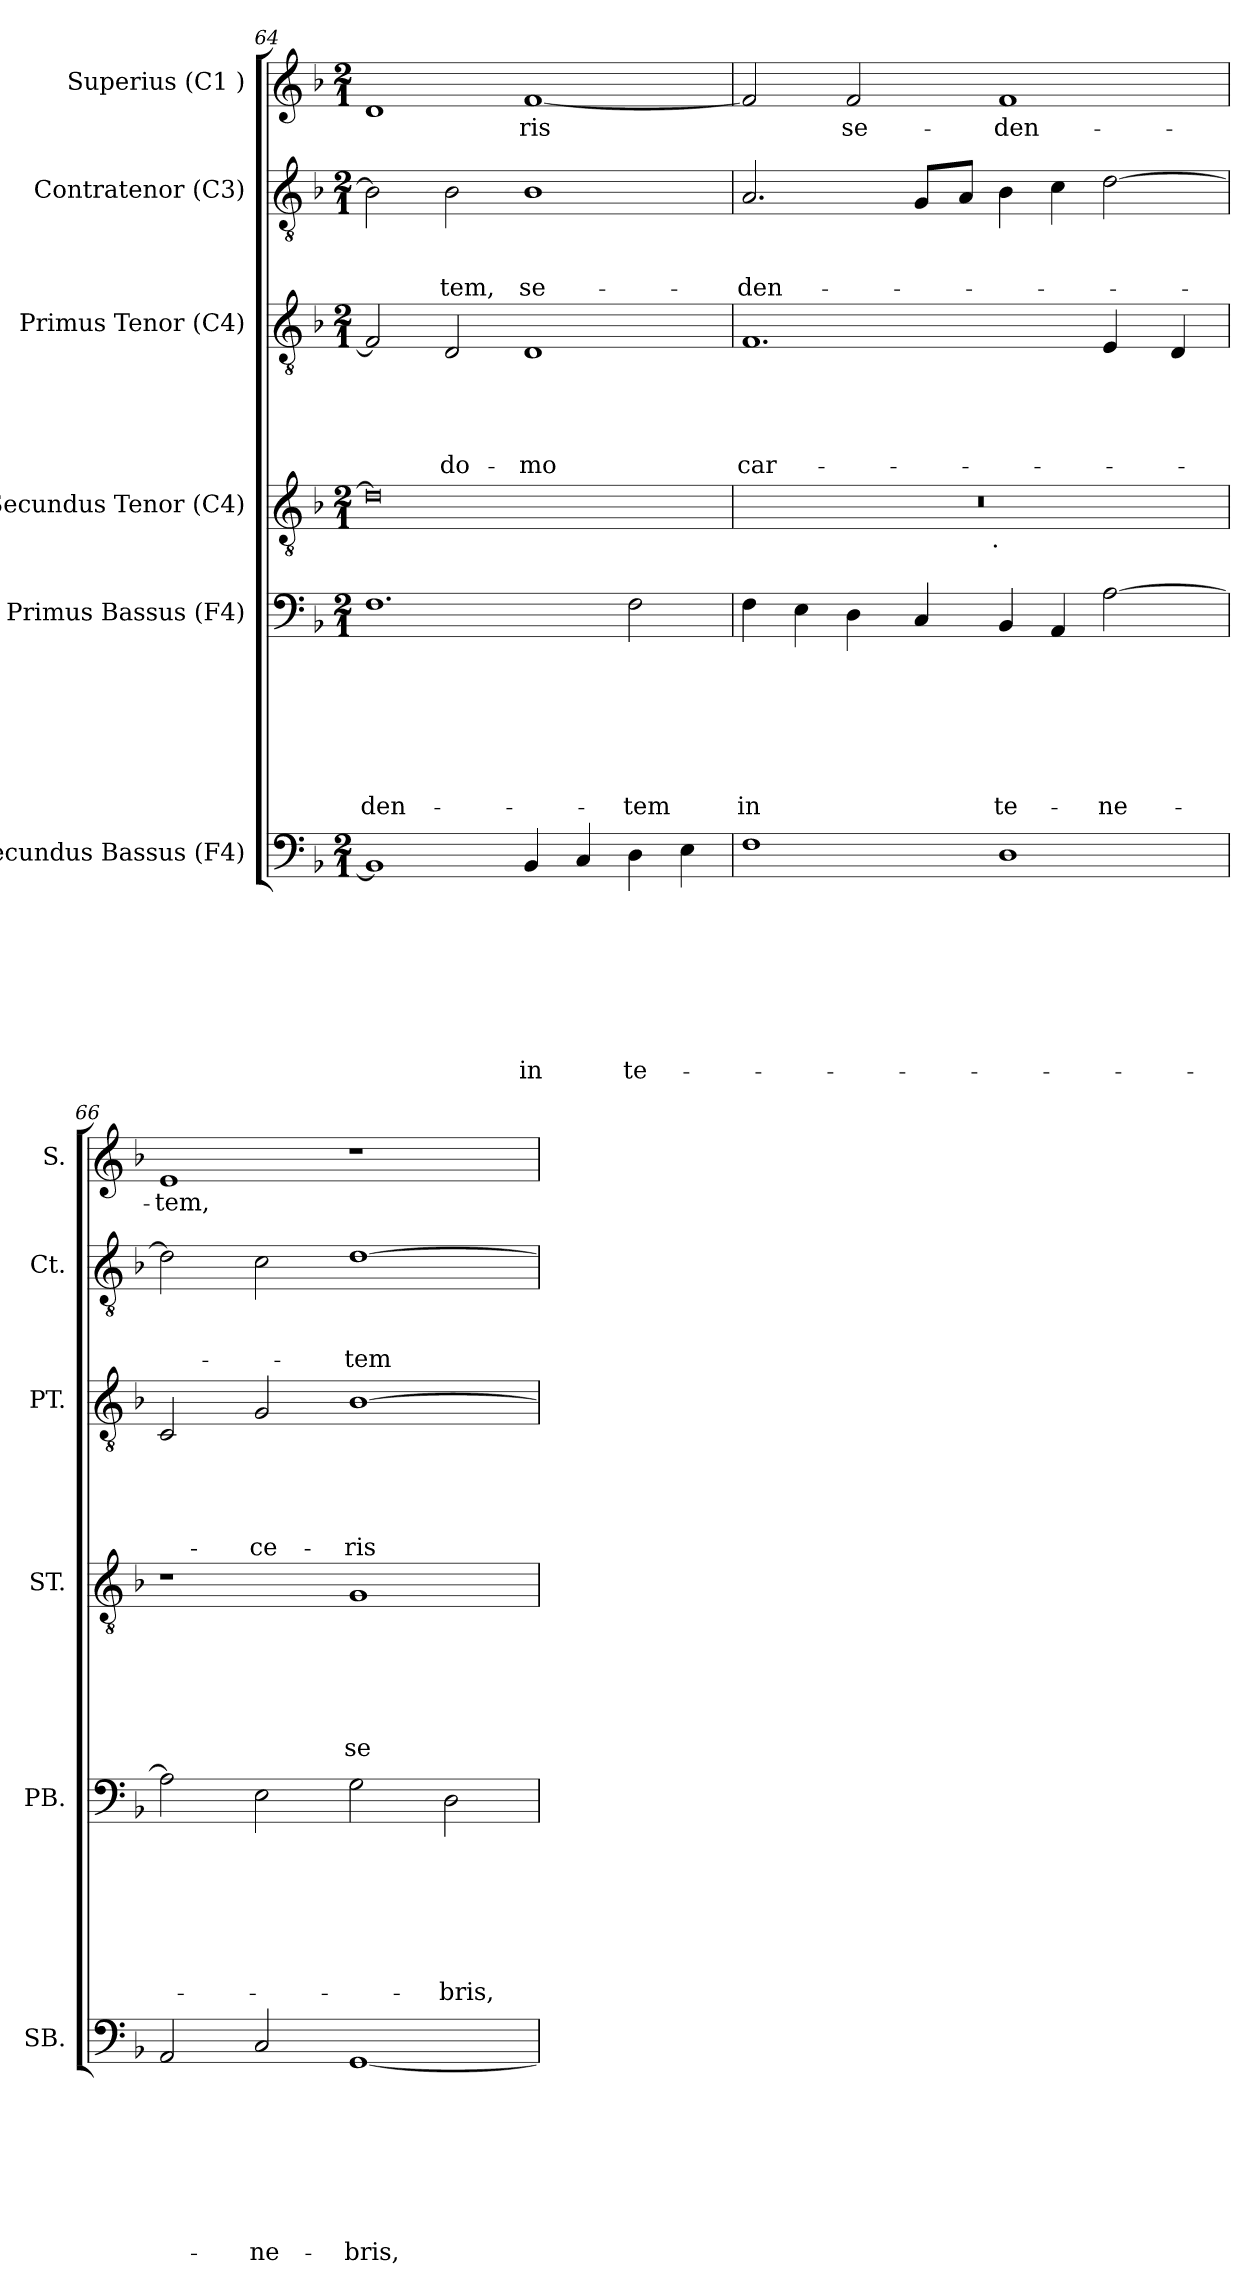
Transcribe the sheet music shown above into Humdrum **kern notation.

**kern	**text	**text	**text	**text	**text	**text	**text	**text	**kern	**text	**text	**text	**text	**text	**text	**text	**kern	**text	**text	**text	**text	**text	**text	**kern	**text	**text	**text	**text	**text	**kern	**text	**text	**text	**kern	**text
*part6	*part6	*part6	*part6	*part6	*part6	*part6	*part6	*part6	*part5	*part5	*part5	*part5	*part5	*part5	*part5	*part5	*part4	*part4	*part4	*part4	*part4	*part4	*part4	*part3	*part3	*part3	*part3	*part3	*part3	*part2	*part2	*part2	*part2	*part1	*part1
*staff6	*staff6	*staff6	*staff6	*staff6	*staff6	*staff6	*staff6	*staff6	*staff5	*staff5	*staff5	*staff5	*staff5	*staff5	*staff5	*staff5	*staff4	*staff4	*staff4	*staff4	*staff4	*staff4	*staff4	*staff3	*staff3	*staff3	*staff3	*staff3	*staff3	*staff2	*staff2	*staff2	*staff2	*staff1	*staff1
*I"Secundus Bassus (F4)	*	*	*	*	*	*	*	*	*I"Primus Bassus (F4)	*	*	*	*	*	*	*	*I"Secundus Tenor (C4)	*	*	*	*	*	*	*I"Primus Tenor (C4)	*	*	*	*	*	*I"Contratenor (C3)	*	*	*	*I"Superius (C1 )	*
*I'SB.	*	*	*	*	*	*	*	*	*I'PB.	*	*	*	*	*	*	*	*I'ST.	*	*	*	*	*	*	*I'PT.	*	*	*	*	*	*I'Ct.	*	*	*	*I'S.	*
*clefF4	*	*	*	*	*	*	*	*	*clefF4	*	*	*	*	*	*	*	*clefGv2	*	*	*	*	*	*	*clefGv2	*	*	*	*	*	*clefGv2	*	*	*	*clefG2	*
*k[b-]	*	*	*	*	*	*	*	*	*k[b-]	*	*	*	*	*	*	*	*k[b-]	*	*	*	*	*	*	*k[b-]	*	*	*	*	*	*k[b-]	*	*	*	*k[b-]	*
*F:	*	*	*	*	*	*	*	*	*F:	*	*	*	*	*	*	*	*F:	*	*	*	*	*	*	*F:	*	*	*	*	*	*F:	*	*	*	*F:	*
*M2/1	*	*	*	*	*	*	*	*	*M2/1	*	*	*	*	*	*	*	*M2/1	*	*	*	*	*	*	*M2/1	*	*	*	*	*	*M2/1	*	*	*	*M2/1	*
=64	=64	=64	=64	=64	=64	=64	=64	=64	=64	=64	=64	=64	=64	=64	=64	=64	=64	=64	=64	=64	=64	=64	=64	=64	=64	=64	=64	=64	=64	=64	=64	=64	=64	=64	=64
!	!	!	!	!	!	!	!	!	!	!	!	!	!	!	!	!LO:LY:b	!	!	!	!	!	!	!	!	!	!	!	!	!	!	!	!	!	!	!
1BB-]	.	.	.	.	.	.	.	.	1.F	.	.	.	.	.	.	-den-	0d]	.	.	.	.	.	.	2F/]	.	.	.	.	.	2B-\]	.	.	.	1d	.
!	!	!	!	!	!	!	!	!	!	!	!	!	!	!	!	!	!	!	!	!	!	!	!	!	!	!	!	!	!LO:LY:b	!	!	!	!LO:LY:b	!	!
.	.	.	.	.	.	.	.	.	.	.	.	.	.	.	.	.	.	.	.	.	.	.	.	2D/	.	.	.	.	do-	2B-\	.	.	-tem,	.	.
!	!	!	!	!	!	!	!	!LO:LY:b	!	!	!	!	!	!	!	!	!	!	!	!	!	!	!	!	!	!	!	!	!LO:LY:b	!	!	!	!LO:LY:b	!	!LO:LY:b
4BB-/	.	.	.	.	.	.	.	in	.	.	.	.	.	.	.	.	.	.	.	.	.	.	.	1D	.	.	.	.	-mo	1B-	.	.	se-	[<1f	-ris
4C/	.	.	.	.	.	.	.	.	.	.	.	.	.	.	.	.	.	.	.	.	.	.	.	.	.	.	.	.	.	.	.	.	.	.	.
!	!	!	!	!	!	!	!	!LO:LY:b	!	!	!	!	!	!	!	!LO:LY:b	!	!	!	!	!	!	!	!	!	!	!	!	!	!	!	!	!	!	!
4D\	.	.	.	.	.	.	.	te-	2F\	.	.	.	.	.	.	-tem	.	.	.	.	.	.	.	.	.	.	.	.	.	.	.	.	.	.	.
4E\	.	.	.	.	.	.	.	.	.	.	.	.	.	.	.	.	.	.	.	.	.	.	.	.	.	.	.	.	.	.	.	.	.	.	.
=65	=65	=65	=65	=65	=65	=65	=65	=65	=65	=65	=65	=65	=65	=65	=65	=65	=65	=65	=65	=65	=65	=65	=65	=65	=65	=65	=65	=65	=65	=65	=65	=65	=65	=65	=65
!	!	!	!	!	!	!	!	!	!	!	!	!	!	!	!	!LO:LY:b	!	!	!	!	!	!	!	!	!	!	!	!	!LO:LY:b	!	!	!	!LO:LY:b	!	!
*	*	*	*	*	*	*	*	*	*	*	*	*	*	*	*	*	*^	*	*	*	*	*	*	*	*	*	*	*	*	*	*	*	*	*	*
1F	.	.	.	.	.	.	.	.	4F\	.	.	.	.	.	.	in	0r	3%2ryy	.	.	.	.	.	.	1.F	.	.	.	.	car-	2.A/	.	.	-den-	2f/]	.
.	.	.	.	.	.	.	.	.	4E\	.	.	.	.	.	.	.	.	.	.	.	.	.	.	.	.	.	.	.	.	.	.	.	.	.	.	.
!	!	!	!	!	!	!	!	!	!	!	!	!	!	!	!	!	!	!	!	!	!	!	!	!	!	!	!	!	!	!	!	!	!	!	!	!LO:LY:b
.	.	.	.	.	.	.	.	.	4D\	.	.	.	.	.	.	.	.	.	.	.	.	.	.	.	.	.	.	.	.	.	.	.	.	.	2f/	se-
.	.	.	.	.	.	.	.	.	.	.	.	.	.	.	.	.	.	6ryy	.	.	.	.	.	.	.	.	.	.	.	.	.	.	.	.	.	.
.	.	.	.	.	.	.	.	.	4C/	.	.	.	.	.	.	.	.	.	.	.	.	.	.	.	.	.	.	.	.	.	8G/L	.	.	.	.	.
.	.	.	.	.	.	.	.	.	.	.	.	.	.	.	.	.	.	12...ryy	.	.	.	.	.	.	.	.	.	.	.	.	.	.	.	.	.	.
.	.	.	.	.	.	.	.	.	.	.	.	.	.	.	.	.	.	.	.	.	.	.	.	.	.	.	.	.	.	.	8A/J	.	.	.	.	.
!	!	!	!	!	!	!	!	!	!	!	!	!	!	!	!	!	!	!LO:TX:b:t=.	!	!	!	!	!	!	!	!	!	!	!	!	!	!	!	!	!	!
.	.	.	.	.	.	.	.	.	.	.	.	.	.	.	.	.	.	3%2ryy	.	.	.	.	.	.	.	.	.	.	.	.	.	.	.	.	.	.
!	!	!	!	!	!	!	!	!	!	!	!	!	!	!	!	!LO:LY:b	!	!	!	!	!	!	!	!	!	!	!	!	!	!	!	!	!	!	!	!LO:LY:b
1D	.	.	.	.	.	.	.	.	4BB-/	.	.	.	.	.	.	te-	.	.	.	.	.	.	.	.	.	.	.	.	.	.	4B-\	.	.	.	1f	-den-
.	.	.	.	.	.	.	.	.	4AA/	.	.	.	.	.	.	.	.	.	.	.	.	.	.	.	.	.	.	.	.	.	4c\	.	.	.	.	.
!	!	!	!	!	!	!	!	!	!	!	!	!	!	!	!	!LO:LY:b	!	!	!	!	!	!	!	!	!	!	!	!	!	!	!	!	!	!	!	!
.	.	.	.	.	.	.	.	.	[>2A\	.	.	.	.	.	.	-ne-	.	.	.	.	.	.	.	.	4E/	.	.	.	.	.	[>2d\	.	.	.	.	.
.	.	.	.	.	.	.	.	.	.	.	.	.	.	.	.	.	.	3ryy	.	.	.	.	.	.	.	.	.	.	.	.	.	.	.	.	.	.
.	.	.	.	.	.	.	.	.	.	.	.	.	.	.	.	.	.	.	.	.	.	.	.	.	4D/	.	.	.	.	.	.	.	.	.	.	.
.	.	.	.	.	.	.	.	.	.	.	.	.	.	.	.	.	.	96ryy	.	.	.	.	.	.	.	.	.	.	.	.	.	.	.	.	.	.
=66	=66	=66	=66	=66	=66	=66	=66	=66	=66	=66	=66	=66	=66	=66	=66	=66	=66	=66	=66	=66	=66	=66	=66	=66	=66	=66	=66	=66	=66	=66	=66	=66	=66	=66	=66	=66
!	!	!	!	!	!	!	!	!	!	!	!	!	!	!	!	!	!	!	!	!	!	!	!	!	!	!	!	!	!	!	!	!	!	!	!	!LO:LY:b
*	*	*	*	*	*	*	*	*	*	*	*	*	*	*	*	*	*v	*v	*	*	*	*	*	*	*	*	*	*	*	*	*	*	*	*	*	*
2AA/	.	.	.	.	.	.	.	.	2A\]	.	.	.	.	.	.	.	1r	.	.	.	.	.	.	2C/	.	.	.	.	.	2d\]	.	.	.	1e	-tem,
!	!	!	!	!	!	!	!	!LO:LY:b	!	!	!	!	!	!	!	!	!	!	!	!	!	!	!	!	!	!	!	!	!LO:LY:b	!	!	!	!	!	!
2C/	.	.	.	.	.	.	.	-ne-	2E\	.	.	.	.	.	.	.	.	.	.	.	.	.	.	2G/	.	.	.	.	-ce-	2c\	.	.	.	.	.
!	!	!	!	!	!	!	!	!LO:LY:b	!	!	!	!	!	!	!	!	!	!	!	!	!	!	!LO:LY:b	!	!	!	!	!	!LO:LY:b	!	!	!	!LO:LY:b	!	!
[>1GG	.	.	.	.	.	.	.	-bris,	2G\	.	.	.	.	.	.	.	1G	.	.	.	.	.	se-	[>1B-	.	.	.	.	-ris	[>1d	.	.	-tem	1r	.
!	!	!	!	!	!	!	!	!	!	!	!	!	!	!	!	!LO:LY:b	!	!	!	!	!	!	!	!	!	!	!	!	!	!	!	!	!	!	!
.	.	.	.	.	.	.	.	.	2D\	.	.	.	.	.	.	-bris,	.	.	.	.	.	.	.	.	.	.	.	.	.	.	.	.	.	.	.
=	=	=	=	=	=	=	=	=	=	=	=	=	=	=	=	=	=	=	=	=	=	=	=	=	=	=	=	=	=	=	=	=	=	=	=
*-	*-	*-	*-	*-	*-	*-	*-	*-	*-	*-	*-	*-	*-	*-	*-	*-	*-	*-	*-	*-	*-	*-	*-	*-	*-	*-	*-	*-	*-	*-	*-	*-	*-	*-	*-
